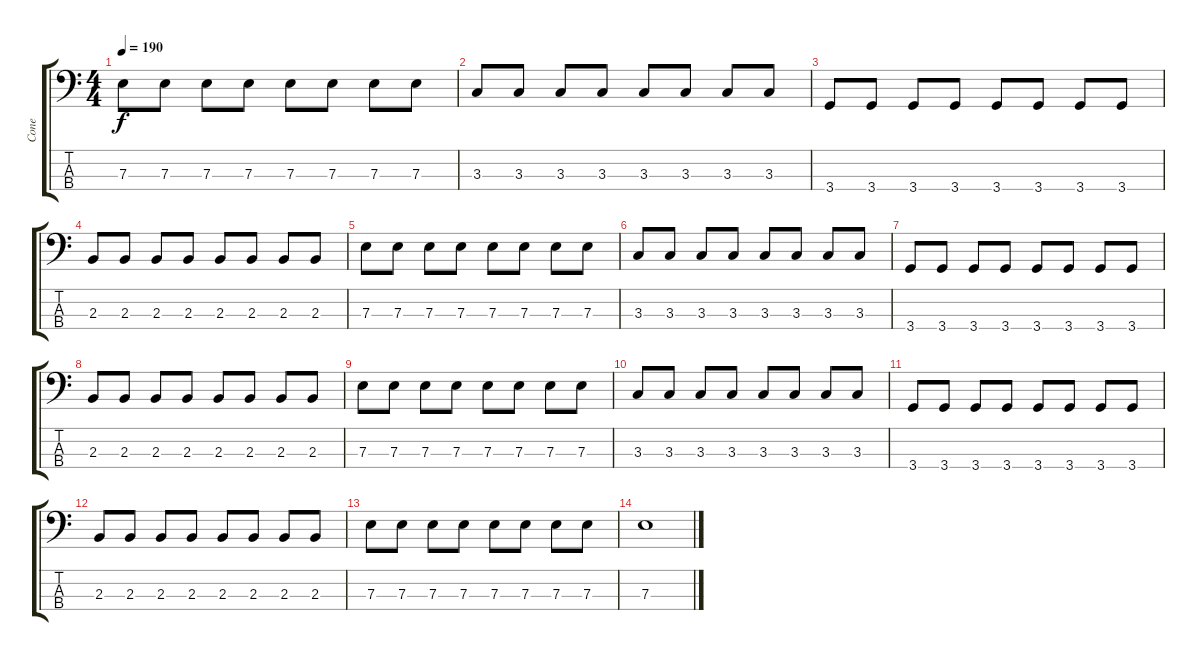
\track ("Cone" "Cone") {instrument electricbassfinger}
\staff {score tabs}
\tuning (G2 D2 A1 E1) {hide}
\ts (4 4)
\tempo 190
\clef f4
\ks c
7.3.8{dy f} 7.3.8 7.3.8 7.3.8 7.3.8 7.3.8 7.3.8 7.3.8 |
3.3.8 3.3.8 3.3.8 3.3.8 3.3.8 3.3.8 3.3.8 3.3.8 |
3.4.8 3.4.8 3.4.8 3.4.8 3.4.8 3.4.8 3.4.8 3.4.8 |
2.3.8 2.3.8 2.3.8 2.3.8 2.3.8 2.3.8 2.3.8 2.3.8 |
7.3.8 7.3.8 7.3.8 7.3.8 7.3.8 7.3.8 7.3.8 7.3.8 |
3.3.8 3.3.8 3.3.8 3.3.8 3.3.8 3.3.8 3.3.8 3.3.8 |
3.4.8 3.4.8 3.4.8 3.4.8 3.4.8 3.4.8 3.4.8 3.4.8 |
2.3.8 2.3.8 2.3.8 2.3.8 2.3.8 2.3.8 2.3.8 2.3.8 |
7.3.8 7.3.8 7.3.8 7.3.8 7.3.8 7.3.8 7.3.8 7.3.8 |
3.3.8 3.3.8 3.3.8 3.3.8 3.3.8 3.3.8 3.3.8 3.3.8 |
3.4.8 3.4.8 3.4.8 3.4.8 3.4.8 3.4.8 3.4.8 3.4.8 |
2.3.8 2.3.8 2.3.8 2.3.8 2.3.8 2.3.8 2.3.8 2.3.8 |
7.3.8 7.3.8 7.3.8 7.3.8 7.3.8 7.3.8 7.3.8 7.3.8 |
7.3.1
